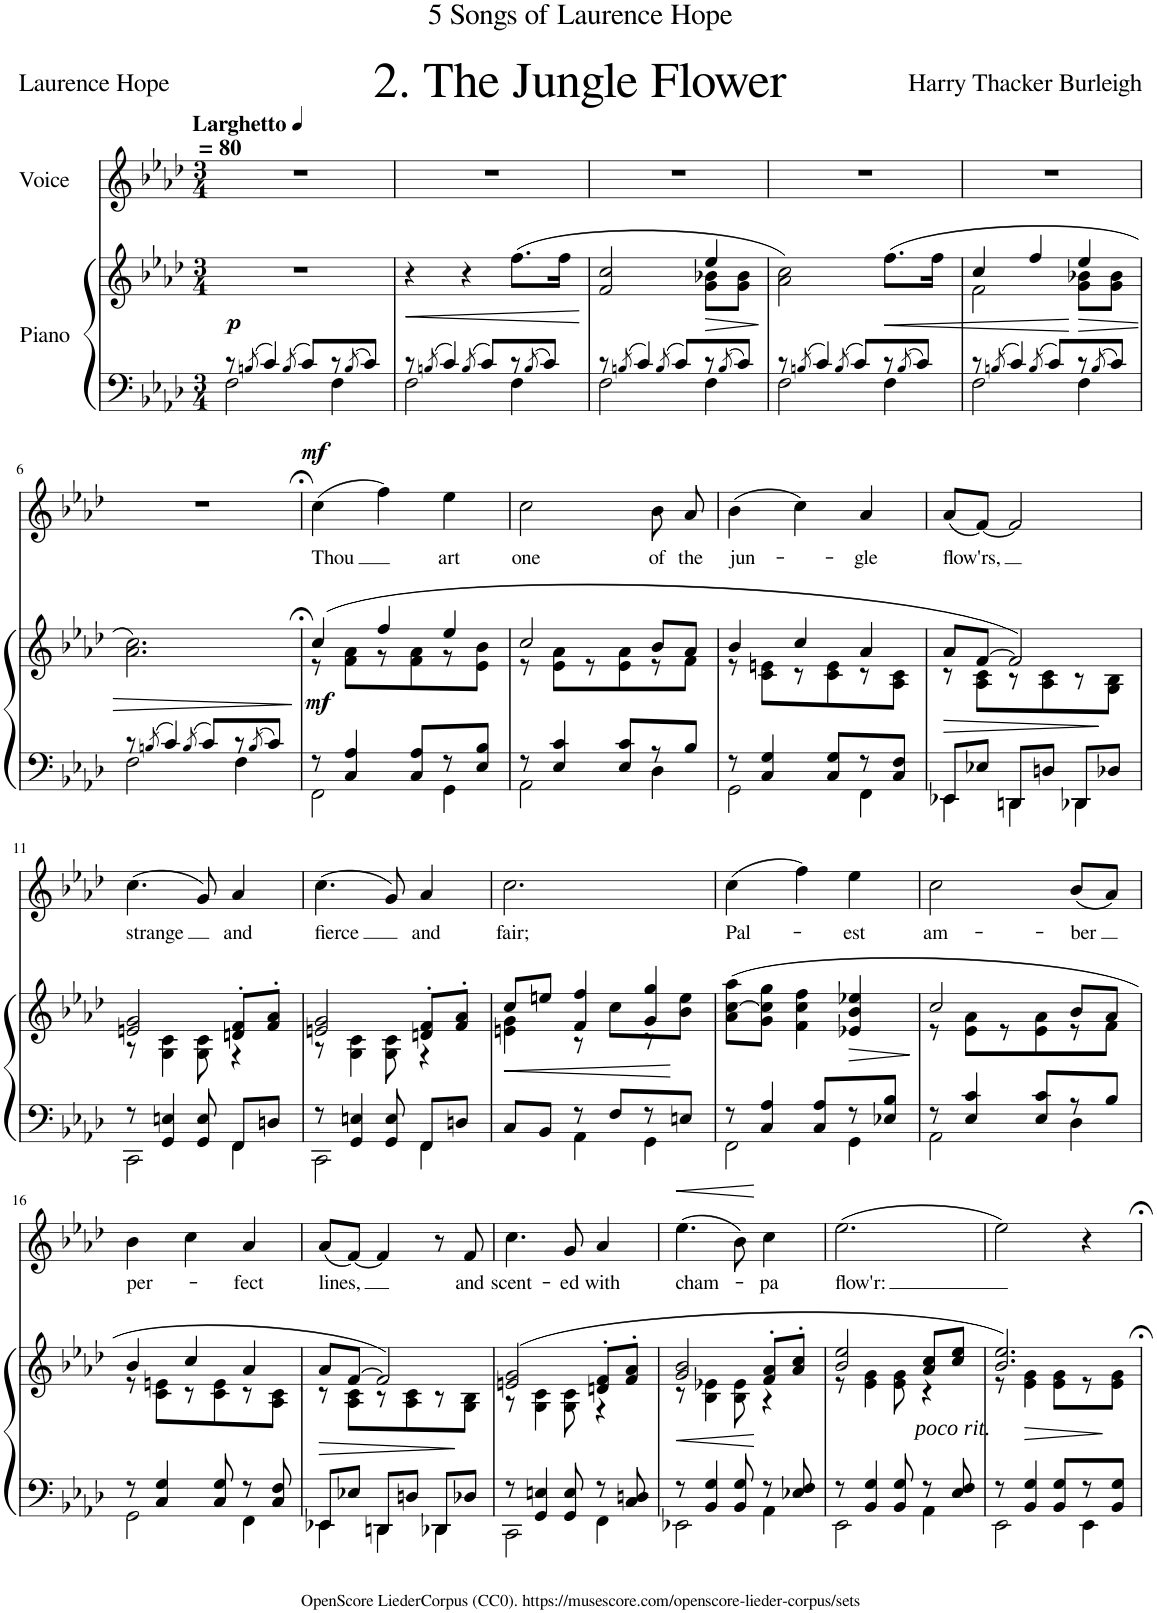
**kern	**kern	**dynam	**kern	**text	**dynam
*part2	*part2	*part2	*part1	*part1	*part1
*staff3	*staff2	*staff2/3	*staff1	*staff1	*staff1
*I"Piano	*	*	*I"Voice	*	*
*I'Pno	*	*	*	*	*
*clefF4	*clefG2	*	*clefG2	*	*
*k[b-e-a-d-]	*k[b-e-a-d-]	*	*k[b-e-a-d-]	*	*
*M3/4	*M3/4	*	*M3/4	*	*
*MM80	*MM80	*	*MM80	*	*
=1	=1	=1	=1	=1	=1
*^	*	*	*	*	*
!	!	!	!	!LO:TX:a:B:t=Larghetto	!	!
!	!	!	!LO:DY:b	!	!	!
8r	2F\	2.r	p	2.r	.	.
8qBn/	.	.	.	.	.	.
4c/	.	.	.	.	.	.
8qB/	.	.	.	.	.	.
8c/L	.	.	.	.	.	.
8r	4F\	.	.	.	.	.
8qB/	.	.	.	.	.	.
8c/J	.	.	.	.	.	.
=2	=2	=2	=2	=2	=2	=2
!	!	!	!LO:HP:b	!	!	!
8r	2F\	4r	<	2.r	.	.
8qBn/	.	.	.	.	.	.
4c/	.	.	.	.	.	.
.	.	4r	.	.	.	.
8qB/	.	.	.	.	.	.
8c/L	.	.	.	.	.	.
8r	4F\	(8.ff\L	.	.	.	.
8qB/	.	.	.	.	.	.
8c/J	.	.	.	.	.	.
.	.	16ff\Jk	.	.	.	.
*v	*v	*	*	*	*	*
.	.	[	.	.	.
=3	=3	=3	=3	=3	=3
*^	*^	*	*	*	*
8r	2F\	2f/ 2cc/	2ryy	.	2.r	.	.
8qBn/	.	.	.	.	.	.	.
4c/	.	.	.	.	.	.	.
8qB/	.	.	.	.	.	.	.
8c/L	.	.	.	.	.	.	.
!	!	!	!	!LO:HP:b	!	!	!
8r	4F\	4ee-/	8g\ 8b-X\L	>	.	.	.
8qB/	.	.	.	.	.	.	.
8c/J	.	.	8g\ 8b-\J	.	.	.	.
*v	*v	*	*	*	*	*	*
*	*v	*v	*	*	*	*
.	.	]	.	.	.
=4	=4	=4	=4	=4	=4
*^	*	*	*	*	*
8r	2F\	2a-\ 2cc\)	.	2.r	.	.
8qBn/	.	.	.	.	.	.
4c/	.	.	.	.	.	.
8qB/	.	.	.	.	.	.
8c/L	.	.	.	.	.	.
!	!	!	!LO:HP:b	!	!	!
8r	4F\	(8.ff\L	<	.	.	.
8qB/	.	.	.	.	.	.
8c/J	.	.	.	.	.	.
.	.	16ff\Jk	.	.	.	.
=5	=5	=5	=5	=5	=5	=5
*	*	*^	*	*	*	*
8r	2F\	4cc/	2f\	.	2.r	.	.
8qBn/	.	.	.	.	.	.	.
4c/	.	.	.	.	.	.	.
.	.	4ff/	.	.	.	.	.
8qB/	.	.	.	.	.	.	.
8c/L	.	.	.	.	.	.	.
!	!	!	!	!LO:HP:n=1:b	!	!	!
8r	4F\	4ee-/	8g\ 8b-X\L	[ >	.	.	.
8qB/	.	.	.	.	.	.	.
8c/J	.	.	8g\ 8b-\J	.	.	.	.
*	*	*v	*v	*	*	*	*
!!LO:LB:g=z
=6	=6	=6	=6	=6	=6	=6
8r	2F\	2.a-\ 2.cc\)	.	2.r	.	.
8qBn/	.	.	.	.	.	.
4c/	.	.	.	.	.	.
8qB/	.	.	.	.	.	.
8c/L	.	.	.	.	.	.
8r	4F\	.	.	.	.	.
8qB/	.	.	.	.	.	.
8c/J	.	.	.	.	.	.
*v	*v	*	*	*	*	*
.	.	]	.	.	.
=7	=7	=7	=7	=7	=7
*^	*^	*	*	*	*
!	!	!	!	!LO:DY:b	!	!LO:LY:b	!LO:DY:a
8r	2FF\	(4cc/	8r	mf	(4cc\	Thou	mf
4C/ 4A-/	.	.	8f\ 8a-\L	.	.	.	.
.	.	4ff/	8r	.	4ff\)	.	.
8C/ 8A-/L	.	.	8f\ 8a-\	.	.	.	.
!	!	!	!	!	!	!LO:LY:b	!
8r	4GG\	4ee-/	8r	.	4ee-\	art	.
8E-/ 8B-/J	.	.	8e-\ 8b-\J	.	.	.	.
=8	=8	=8	=8	=8	=8	=8	=8
!	!	!	!	!	!	!LO:LY:b	!
8r	2AA-\	2cc/	8r	.	2cc\	one	.
4E-/ 4c/	.	.	8e-\ 8a-\L	.	.	.	.
.	.	.	8r	.	.	.	.
8E-/ 8c/L	.	.	8e-\ 8a-\	.	.	.	.
!	!	!	!	!	!	!LO:LY:b	!
8r	4D-\	8b-/L	8r	.	8b-\	of	.
!	!	!	!	!	!	!LO:LY:b	!
8B-/J	.	8a-/J	8f\J	.	8a-/	the	.
=9	=9	=9	=9	=9	=9	=9	=9
!	!	!	!	!	!	!LO:LY:b	!
8r	2GG\	4b-/	8r	.	(4b-\	jun-	.
4C/ 4G/	.	.	8c\ 8en\L	.	.	.	.
.	.	4cc/	8r	.	4cc\)	.	.
8C/ 8G/L	.	.	8c\ 8e\	.	.	.	.
!	!	!	!	!	!	!LO:LY:b	!
8r	4FF\	4a-/	8r	.	4a-/	-gle	.
8C/ 8F/J	.	.	8A-\ 8c\J	.	.	.	.
=10	=10	=10	=10	=10	=10	=10	=10
!	!	!	!	!LO:HP:b	!	!LO:LY:b	!
8EE-/L	4EE-X\	8a-/L	8r	>	(8a-/L	flow'rs,	.
8E-X/J	.	[8f/J	8A-\ 8c\L	.	[8f/J)	.	.
8DDn/L	4DD\	2f/])	8r	.	2f/]	.	.
8Dn/J	.	.	8A-\ 8c\	.	.	.	.
8DD-X/L	4DD-\	.	8r	.	.	.	.
8D-X/J	.	.	8G\ 8B-\J	]	.	.	.
!!LO:LB:g=z
=11	=11	=11	=11	=11	=11	=11	=11
!	!	!	!	!	!	!LO:LY:b	!
8r	2CC\	2en/ 2g/	8r	.	(4.cc\	strange	.
4GG/ 4En/	.	.	4G\ 4c\	.	.	.	.
8GG/ 8E/	.	.	8G\ 8c\	.	8g/)	.	.
!	!	!	!	!	!	!LO:LY:b	!
8FF/L	4FF\	8dn/' 8f/'L	4r	.	4a-/	and	.
8Dn/J	.	8f/' 8a-/'J	.	.	.	.	.
=12	=12	=12	=12	=12	=12	=12	=12
!	!	!	!	!	!	!LO:LY:b	!
8r	2CC\	2en/ 2g/	8r	.	(4.cc\	fierce	.
4GG/ 4En/	.	.	4G\ 4c\	.	.	.	.
8GG/ 8E/	.	.	8G\ 8c\	.	8g/)	.	.
!	!	!	!	!	!	!LO:LY:b	!
8FF/L	4FF\	8dn/' 8f/'L	4r	.	4a-/	and	.
8Dn/J	.	8f/' 8a-/'J	.	.	.	.	.
=13	=13	=13	=13	=13	=13	=13	=13
!	!	!	!	!LO:HP:b	!	!LO:LY:b	!
8C/L	4ryy	8cc/L	4en\ 4g\	<	2.cc\	fair;	.
8BB-/J	.	8een/J	.	.	.	.	.
8r	4AA-\	4f/ 4ff/	8r	.	.	.	.
8F/L	.	.	8cc\L	.	.	.	.
8r	4GG\	4g/ 4gg/	8r	.	.	.	.
8En/J	.	.	8b-\ 8ee\J	[	.	.	.
=14	=14	=14	=14	=14	=14	=14	=14
!	!	!	!	!	!	!LO:LY:b	!
*	*	*v	*v	*	*	*	*
8r	2FF\	(8a-\ [8cc\ 8aa-\L	.	(4cc\	Pal-	.
4C/ 4A-/	.	8g\ 8cc\] 8gg\J	.	.	.	.
.	.	4f\ 4cc\ 4ff\	.	4ff\)	.	.
8C/ 8A-/L	.	.	.	.	.	.
!	!	!	!LO:HP:b	!	!LO:LY:b	!
8r	4GG\	4e-X/ 4b-/ 4ee-X/	>	4ee-\	-est	.
8E-X/ 8B-/J	.	.	.	.	.	.
*v	*v	*	*	*	*	*
.	.	]	.	.	.
=15	=15	=15	=15	=15	=15
*^	*^	*	*	*	*
!	!	!	!	!	!	!LO:LY:b	!
8r	2AA-\	2cc/	8r	.	2cc\	am-	.
4E-/ 4c/	.	.	8e-\ 8a-\L	.	.	.	.
.	.	.	8r	.	.	.	.
8E-/ 8c/L	.	.	8e-\ 8a-\	.	.	.	.
!	!	!	!	!	!	!LO:LY:b	!
8r	4D-\	8b-/L	8r	.	(8b-/L	-ber	.
8B-/J	.	8a-/J	8f\J	.	8a-/J)	.	.
!!LO:LB:g=z
=16	=16	=16	=16	=16	=16	=16	=16
!	!	!	!	!	!	!LO:LY:b	!
8r	2GG\	4b-/	8r	.	4b-\	per-	.
4C/ 4G/	.	.	8c\ 8en\L	.	.	.	.
.	.	4cc/	8r	.	4cc\	.	.
8C/ 8G/	.	.	8c\ 8e\	.	.	.	.
!	!	!	!	!	!	!LO:LY:b	!
8r	4FF\	4a-/	8r	.	4a-/	-fect	.
8C/ 8F/	.	.	8A-\ 8c\J	.	.	.	.
=17	=17	=17	=17	=17	=17	=17	=17
!	!	!	!	!LO:HP:b	!	!LO:LY:b	!
8EE-X/L	4EE-\	8a-/L	8r	>	(8a-/L	lines,	.
8E-X/J	.	[8f/J	8A-\ 8c\L	.	[8f/J)	.	.
8DDn/L	4DD\	2f/])	8r	.	4f/]	.	.
8Dn/J	.	.	8A-\ 8c\	.	.	.	.
8DD-X/L	4DD-\	.	8r	.	8r	.	.
!	!	!	!	!	!	!LO:LY:b	!
8D-X/J	.	.	8G\ 8B-\J	]	8f/	and	.
=18	=18	=18	=18	=18	=18	=18	=18
!	!	!	!	!	!	!LO:LY:b	!
8r	2CC\	(2en/ 2g/	8r	.	4.cc\	scent-	.
4GG/ 4En/	.	.	4G\ 4c\	.	.	.	.
!	!	!	!	!	!	!LO:LY:b	!
8GG/ 8E/	.	.	8G\ 8c\	.	8g/	-ed	.
!	!	!	!	!	!	!LO:LY:b	!
8r	4FF\	8dn/' 8f/'L	4r	.	4a-/	with	.
8C/ 8Dn/	.	8f/' 8a-/'J	.	.	.	.	.
=19	=19	=19	=19	=19	=19	=19	=19
!	!	!	!	!LO:HP:b	!	!LO:LY:b	!LO:HP:b
8r	2EE-X\	2g/ 2b-/	8r	<	(4.ee-\	cham-	<
4BB-/ 4G/	.	.	4B-\ 4e-X\	.	.	.	.
8BB-/ 8G/	.	.	8B-\ 8e-\	.	8b-\)	.	.
!	!	!	!	!	!	!LO:LY:b	!
8r	4AA-\	8f/' 8a-/'L	4r	[	4cc\	-pa	[
8E-X/ 8F/	.	8a-/' 8cc/'J	.	.	.	.	.
=20	=20	=20	=20	=20	=20	=20	=20
!	!	!	!	!	!	!LO:LY:b	!
8r	2EE-\	2b-/ 2ee-/	8r	.	(2.ee-\	flow'r:	.
4BB-/ 4G/	.	.	4e-\ 4g\	.	.	.	.
8BB-/ 8G/	.	.	8e-\ 8g\	.	.	.	.
!	!	!LO:TX:b:i:t=poco rit.	!	!	!	!	!
8r	4AA-\	8a-/ 8cc/L	4r	.	.	.	.
8E-/ 8F/	.	8cc/ 8ee-/J	.	.	.	.	.
=21	=21	=21	=21	=21	=21	=21	=21
8r	2EE-\	2.b-/ 2.ee-/)	8r	.	2ee-\)	.	.
!	!	!	!	!LO:HP:b	!	!	!
4BB-/ 4G/	.	.	4e-\ 4g\	>	.	.	.
8BB-/ 8G/L	.	.	8e-\ 8g\L	.	.	.	.
8r	4EE-\	.	8r	.	4r	.	.
8BB-/ 8G/J	.	.	8e-\ 8g\J	]	.	.	.
*v	*v	*	*	*	*	*	*
*	*v	*v	*	*	*	*
=	=	=	=	=	=
*-	*-	*-	*-	*-	*-
